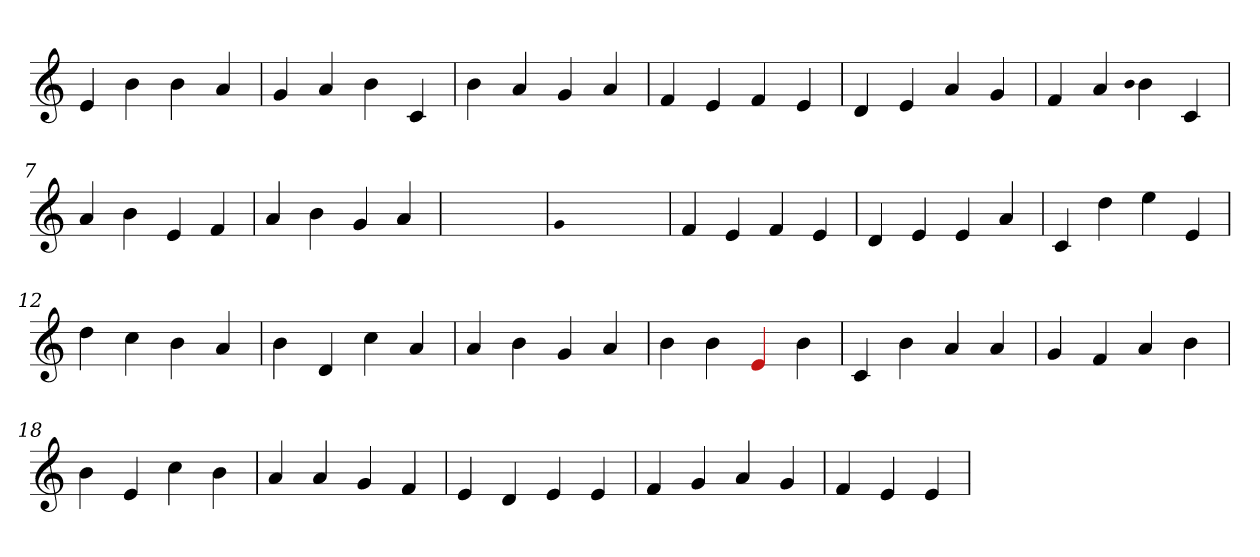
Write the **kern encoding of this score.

**kern
*part1
*staff1
*clefG2
=1
4e
4b
4b
4a
=2
4g
4a
4b
4c
=3
4b
4a
4g
4a
=4
4f
4e
4f
4e
=5
4d
4e
4a
4g
=6
4f
4a
qqb
4b
4c
=7
4a
4b
4e
4f
=8
4a
4b
4g
4a
=9
1ryy
=9
qqg
1ryy
=9
4f
4e
4f
4e
=10
4d
4e
4e
4a
=11
4c
4dd
4ee
4e
=12
4dd
4cc
4b
4a
=13
4b
4d
4cc
4a
=14
4a
4b
4g
4a
=15
4b
4b
4Re
4b
=16
4c
4b
4a
4a
=17
4g
4f
4a
4b
=18
4b
4e
4cc
4b
=19
4a
4a
4g
4f
=20
4e
4d
4e
4e
=21
4f
4g
4a
4g
=22
4f
4e
4e
=
*-
